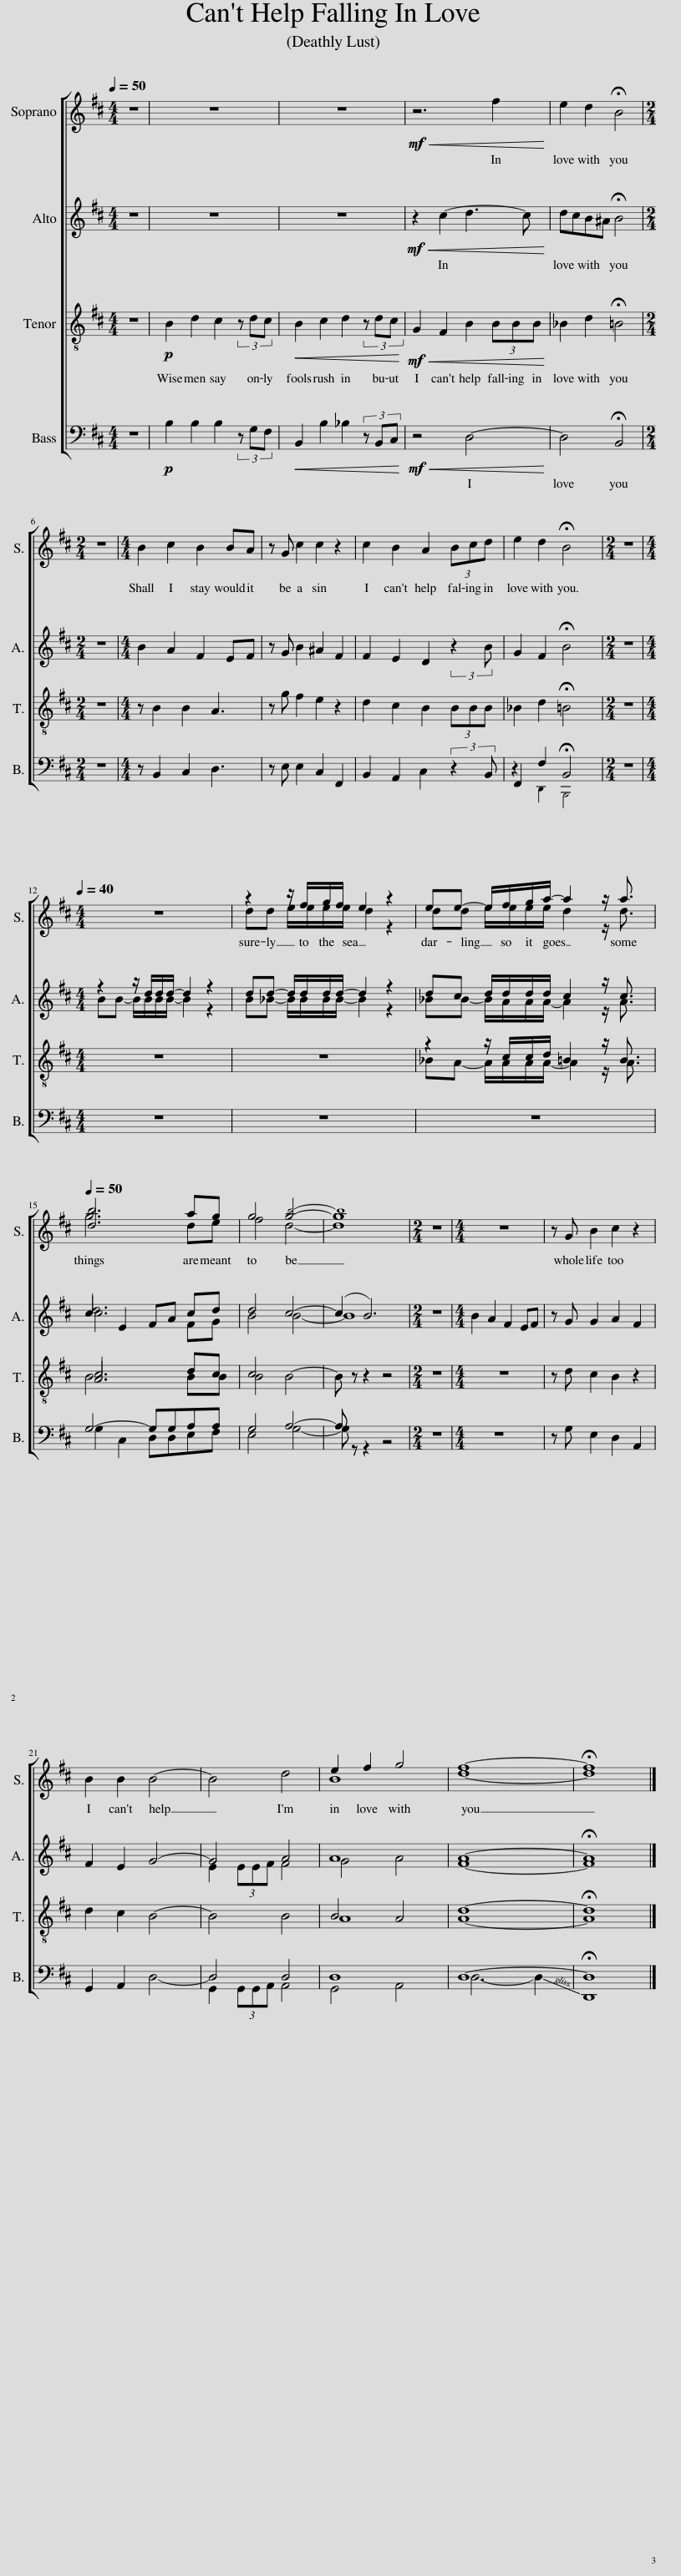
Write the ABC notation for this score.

X:1
%%score [ ( 1 2 3 ) ( 4 5 6 ) ( 7 8 9 ) ( 10 11 ) ]
L:1/8
Q:1/4=50
M:4/4
I:linebreak $
K:D
V:1 treble
V:2 treble
V:3 treble
V:4 treble
V:5 treble
V:6 treble
V:7 treble-8
V:8 treble-8
V:9 treble-8
V:10 bass
V:11 bass
V:1
 z8 | z8 | z8 |!mf!!<(! z6 f2!<)! | e2 d2 !fermata!B4 |$ %5
[M:2/4] z4 |[M:4/4] B2 c2 B2 BA | z G c2 c2 z2 | c2 B2 A2 (3Bcd | e2 d2 !fermata!B4 | %10
[M:2/4] z4 |$[M:4/4][Q:1/4=40] z8 | z2 z/ f/g/f/ e2 z2 | ee- e/f/g/a/- a2 z/ a3/2 |$[Q:1/4=50] b6 ag | %15
 g4 [gb]4- | [gb]8 |[M:2/4] z4 |[M:4/4] z8 | z G B2 c2 z2 |$ %20
 B2 B2 B4- | B4 d4 | e2 f2 g4 | f8- | !fermata!f8 |] %25
V:2
 x8 | x8 | x8 | x8 | x8 |$ %5
[M:2/4] x4 |[M:4/4] x8 | x8 | x8 | x8 | %10
[M:2/4] x4 |$[M:4/4] x8 | dd e/e/e/e/ d2 z2 | dd e/e/e/e/ d2 z/ d3/2 |$ g6 de | %15
 f4 d4- | d8 |[M:2/4] x4 |[M:4/4] x8 | x8 |$ %20
 x8 | x8 | B8 | d8- | d8 |] %25
V:3
 x8 | x8 | x8 | x8 | x8 |$ %5
[M:2/4] x4 |[M:4/4] x8 | x8 | x8 | x8 | %10
[M:2/4] x4 |$[M:4/4] x8 | x8 | x8 |$ d6 x2 | %15
 x8 | x8 |[M:2/4] x4 |[M:4/4] x8 | x8 |$ %20
 x8 | x8 | x8 | x8 | x8 |] %25
V:4
 z8 | z8 | z8 |!mf!!<(! z2 c2- d3 c!<)! | dcB^A !fermata!B4 |$ %5
[M:2/4] z4 |[M:4/4] B2 A2 F2 EF | z G B2 ^A2 F2 | F2 E2 D2 (3:2:2z2 B | G2 F2 !fermata!B4 | %10
[M:2/4] z4 |$[M:4/4] z2 z/ d/d/d/- d2 z2 | dd- d/d/d/d/- d2 z2 | dc d/d/d/d/ c2 z/ c3/2 |$ d6 cd | %15
 d4 c4- | (c2 B6) |[M:2/4] z4 |[M:4/4] B2 A2 F2 EF | z G G2 A2 F2 |$ %20
 F2 E2 G4- | G4 A4 | A8 | A8- | !fermata!A8 |] %25
V:5
 x8 | x8 | x8 | x8 | x8 |$ %5
[M:2/4] x4 |[M:4/4] x8 | x8 | x8 | x8 | %10
[M:2/4] x4 |$[M:4/4] BB- B/B/B/B/- B2 z2 | B_B- B/B/B/B/- B2 z2 | _BB- B/A/A/A/- A2 z/ A3/2 |$ c6 FG | %15
 B4 B4- | B8 |[M:2/4] x4 |[M:4/4] x8 | x8 |$ %20
 x8 | E2 (3EEF F4 | G4 A4 | F8- | F8 |] %25
V:6
 x8 | x8 | x8 | x8 | x8 |$ %5
[M:2/4] x4 |[M:4/4] x8 | x8 | x8 | x8 | %10
[M:2/4] x4 |$[M:4/4] x8 | x8 | x8 |$ c2 E2 FA x2 | %15
 x8 | x8 |[M:2/4] x4 |[M:4/4] x8 | x8 |$ %20
 x8 | x8 | x8 | x8 | x8 |] %25
V:7
 z8 |!p! B2 d2 c2 (3z dc |!<(! B2 c2 d2 (3z dc!<)! |!mf!!<(! G2 F2 B2 (3BBB!<)! | _B2 d2 !fermata!=B4 |$ %5
[M:2/4] z4 |[M:4/4] z B2 B2 A3 | z g f2 e2 z2 | d2 c2 B2 (3BBB | _B2 d2 !fermata!=B4 | %10
[M:2/4] z4 |$[M:4/4] z8 | z8 | z2 z/ c/c/d/ =B2 z/ B3/2 |$ c6 dc | %15
 c4 B4- | B z z2 z4 |[M:2/4] z4 |[M:4/4] z8 | z d c2 B2 z2 |$ %20
 d2 c2 B4- | B4 B4 | B4 A4 | d8- | !fermata!d8 |] %25
V:8
 x8 | x8 | x8 | x8 | x8 |$ %5
[M:2/4] x4 |[M:4/4] x8 | x8 | x8 | x8 | %10
[M:2/4] x4 |$[M:4/4] x8 | x8 | _BA- A/A/A/A/- A2 z/ A3/2 |$ B6 BB | %15
 B4 x4 | x8 |[M:2/4] x4 |[M:4/4] x8 | x8 |$ %20
 x8 | x8 | A8 | A8- | A8 |] %25
V:9
 x8 | x8 | x8 | x8 | x8 |$ %5
[M:2/4] x4 |[M:4/4] x8 | x8 | x8 | x8 | %10
[M:2/4] x4 |$[M:4/4] x8 | x8 | x8 |$ A6 x2 | %15
 x8 | x8 |[M:2/4] x4 |[M:4/4] x8 | x8 |$ %20
 x8 | x8 | x8 | x8 | x8 |] %25
V:10
 z8 |!p! B,2 B,2 B,2 (3z G,F, |!<(! B,,2 B,2 _B,2 (3z B,,C,!<)! |!mf!!<(! z4 D,4-!<)! | D,4 !fermata!B,,4 |$ %5
[M:2/4] z4 |[M:4/4] z B,,2 C,2 D,3 | z E, E,2 C,2 F,,2 | B,,2 A,,2 D,2 (3:2:2z2 B,, | F,,2 F,2 !fermata!B,,4 | %10
[M:2/4] z4 |$[M:4/4] z8 | z8 | z8 |$ G,4- G,G,A,A, | %15
 G,4 A,4- | A, z z2 z4 |[M:2/4] z4 |[M:4/4] z8 | z G, E,2 D,2 A,,2 |$ %20
 G,,2 A,,2 D,4- | D,4 D,4 | D,8 | D,8- | !fermata!D,8 |] %25
V:11
 x8 | x8 | x8 | x8 | x8 |$ %5
[M:2/4] x4 |[M:4/4] x8 | x8 | x8 | z2 D,,2 B,,,4 | %10
[M:2/4] x4 |$[M:4/4] x8 | x8 | x8 |$ G,2 C,2 D,D,E,F, | %15
 E,4 G,4- | G, x7 |[M:2/4] x4 |[M:4/4] x8 | x8 |$ %20
 x8 | G,,2 (3G,,G,,A,, A,,4 | G,,4 A,,4 | D,6- !-(!D,2 | !-)!D,,8 |] %25
